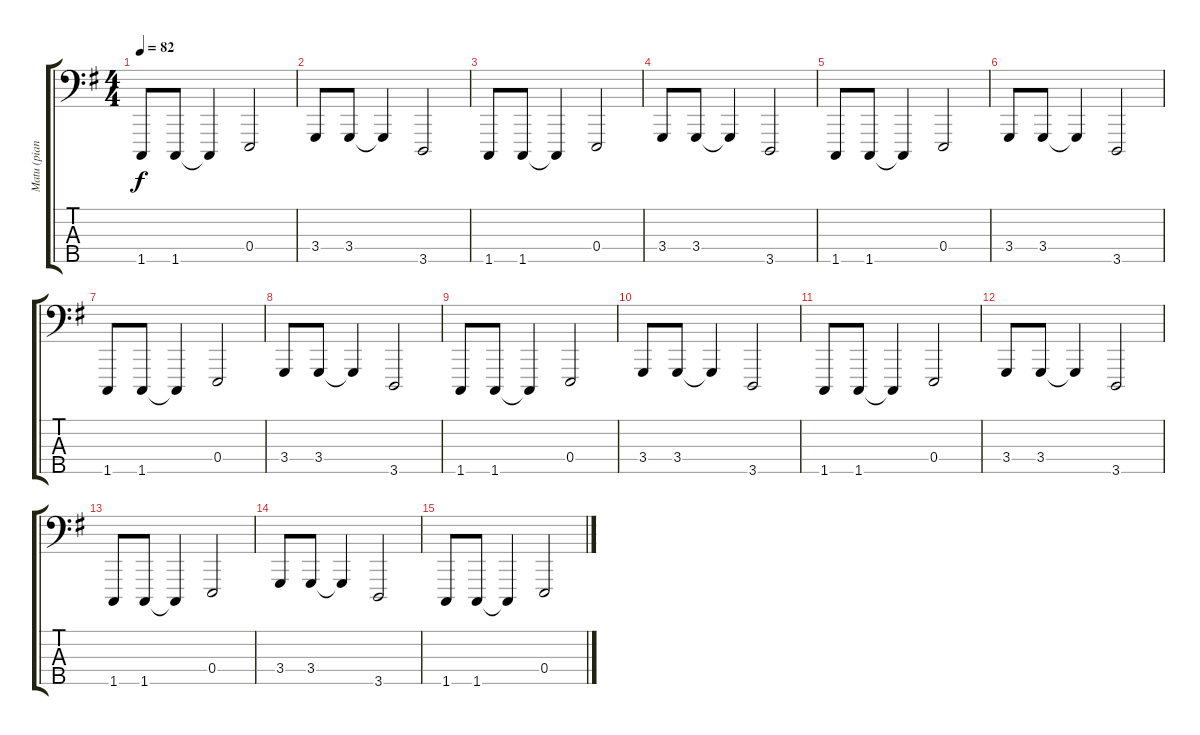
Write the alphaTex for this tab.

\track ("Matu (piano MG)" "Matu (pian") {instrument electricgrandpiano}
\staff {score tabs}
\tuning (G2 D2 A1 E1 B0) {hide}
\ts (4 4)
\tempo 82
\clef f4
\ks g
1.5.8{dy f} 1.5.8 1.5{t}.4 0.4.2 |
3.4.8 3.4.8 3.4{t}.4 3.5.2 |
1.5.8 1.5.8 1.5{t}.4 0.4.2 |
3.4.8 3.4.8 3.4{t}.4 3.5.2 |
1.5.8 1.5.8 1.5{t}.4 0.4.2 |
3.4.8 3.4.8 3.4{t}.4 3.5.2 |
1.5.8 1.5.8 1.5{t}.4 0.4.2 |
3.4.8{volume 13} 3.4.8 3.4{t}.4 3.5.2 |
1.5.8 1.5.8 1.5{t}.4 0.4.2 |
3.4.8 3.4.8 3.4{t}.4 3.5.2 |
1.5.8 1.5.8 1.5{t}.4 0.4.2 |
3.4.8 3.4.8 3.4{t}.4 3.5.2 |
1.5.8 1.5.8 1.5{t}.4 0.4.2 |
3.4.8 3.4.8 3.4{t}.4 3.5.2 |
1.5.8 1.5.8 1.5{t}.4 0.4.2
